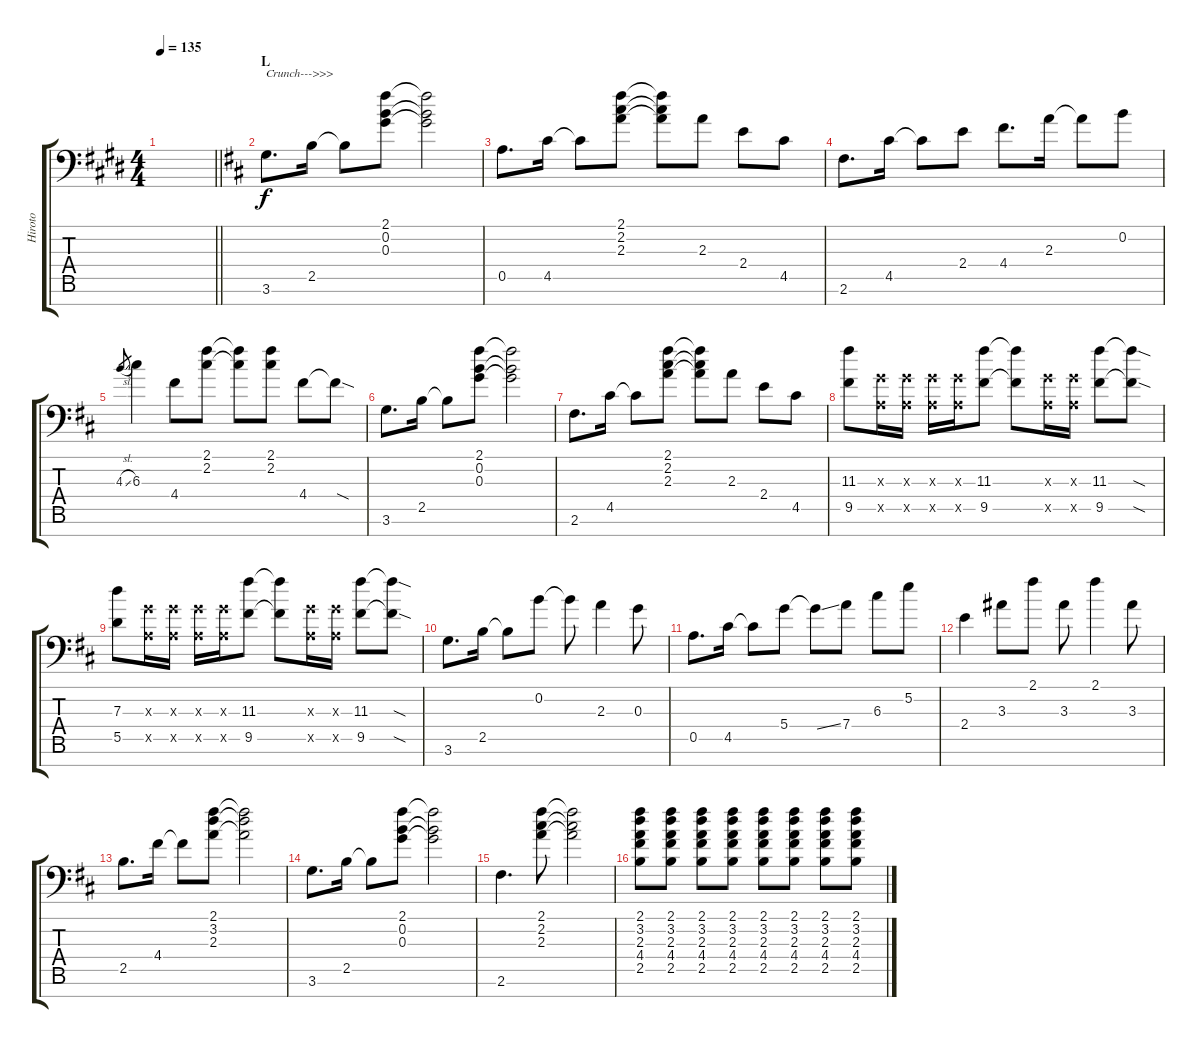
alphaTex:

\track ("Hiroto" "Hiroto") {instrument distortionguitar}
\staff {score tabs}
\tuning (E4 B3 G3 D3 A2 E2 A1) {hide}
\ts (4 4)
\tempo 135
\clef f4
\barLineRight lightlight
\ks e
|
\section ("" "L")
\ks d
3.6.8{d txt "Crunch--->>>" volume 7} 2.5.16 2.5{t}.8 (2.1 0.2 0.3).8 (2.1{t} 0.2{t} 0.3{t}).2 |
0.5.8{d} 4.5.16 4.5{t}.8 (2.1 2.2 2.3).8 (2.1{t} 2.2{t} 2.3{t}).8 2.3.8 2.4.8 4.5.8 |
2.6.8{d} 4.5.16 4.5{t}.8 2.4.8 4.4.8{d} 2.3.16 2.3{t}.8 0.2.8 |
4.3{sl}.8{gr} 6.3.4 4.4.8 (2.1 2.2).8 (2.1{t} 2.2{t}).8 (2.1 2.2).8 4.4.8 4.4{sod t}.8 |
3.6.8{d} 2.5.16 2.5{t}.8 (2.1 0.2 0.3).8 (2.1{t} 0.2{t} 0.3{t}).2 |
2.6.8{d} 4.5.16 4.5{t}.8 (2.1 2.2 2.3).8 (2.1{t} 2.2{t} 2.3{t}).8 2.3.8 2.4.8 4.5.8 |
(11.3 9.5).8 (0.3{x} 0.5{x}).16 (0.3{x} 0.5{x}).16 (0.3{x} 0.5{x}).16 (0.3{x} 0.5{x}).16 (11.3 9.5).8 (11.3{t} 9.5{t}).8 (0.3{x} 0.5{x}).16 (0.3{x} 0.5{x}).16 (11.3 9.5).8 (11.3{sod t} 9.5{sod t}).8 |
(7.3 5.5).8 (0.3{x} 0.5{x}).16 (0.3{x} 0.5{x}).16 (0.3{x} 0.5{x}).16 (0.3{x} 0.5{x}).16 (11.3 9.5).8 (11.3{t} 9.5{t}).8 (0.3{x} 0.5{x}).16 (0.3{x} 0.5{x}).16 (11.3 9.5).8 (11.3{sod t} 9.5{sod t}).8 |
3.6.8{d} 2.5.16 2.5{t}.8 0.2.8 0.2{t}.8 2.3.4 0.3.8 |
0.5.8{d} 4.5.16 4.5{t}.8 5.4.8 5.4{ss t}.8 7.4.8 6.3.8 5.2.8 |
2.4.4 3.3.8 2.1.8 3.3.8 2.1.4 3.3.8 |
2.5.8{d} 4.4.16 4.4{t}.8 (2.1 3.2 2.3).8 (2.1{t} 3.2{t} 2.3{t}).2 |
3.6.8{d} 2.5.16 2.5{t}.8 (2.1 0.2 0.3).8 (2.1{t} 0.2{t} 0.3{t}).2 |
2.6.4{d} (2.1 2.2 2.3).8 (2.1{t} 2.2{t} 2.3{t}).2 |
(2.1 3.2 2.3 4.4 2.5).8 (2.1 3.2 2.3 4.4 2.5).8 (2.1 3.2 2.3 4.4 2.5).8 (2.1 3.2 2.3 4.4 2.5).8 (2.1 3.2 2.3 4.4 2.5).8 (2.1 3.2 2.3 4.4 2.5).8 (2.1 3.2 2.3 4.4 2.5).8 (2.1 3.2 2.3 4.4 2.5).8
